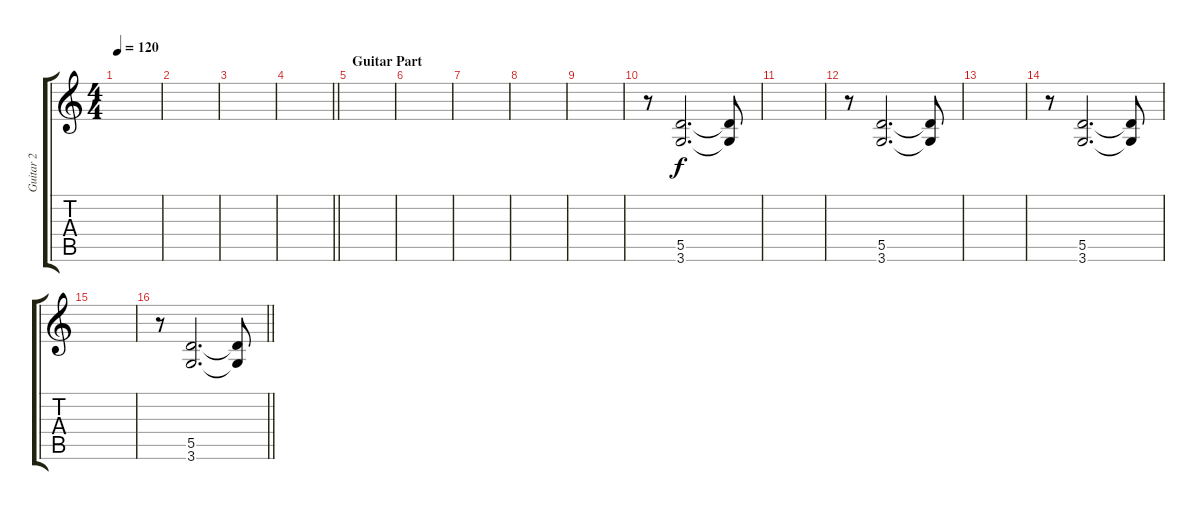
\track ("Guitar 2" "Guitar 2") {instrument distortionguitar}
\staff {score tabs}
\tuning (E4 B3 G3 D3 A2 E2) {hide}
\ts (4 4)
\tempo 120
\clef g2
\ks c
|
|
|
\barLineRight lightlight
|
\section ("" "Guitar Part")
|
|
|
|
|
r.8 (5.5 3.6).2{d} (5.5{t} 3.6{t}).8 |
|
r.8 (5.5 3.6).2{d} (5.5{t} 3.6{t}).8 |
|
r.8 (5.5 3.6).2{d} (5.5{t} 3.6{t}).8 |
|
\barLineRight lightlight
r.8 (5.5 3.6).2{d} (5.5{t} 3.6{t}).8
